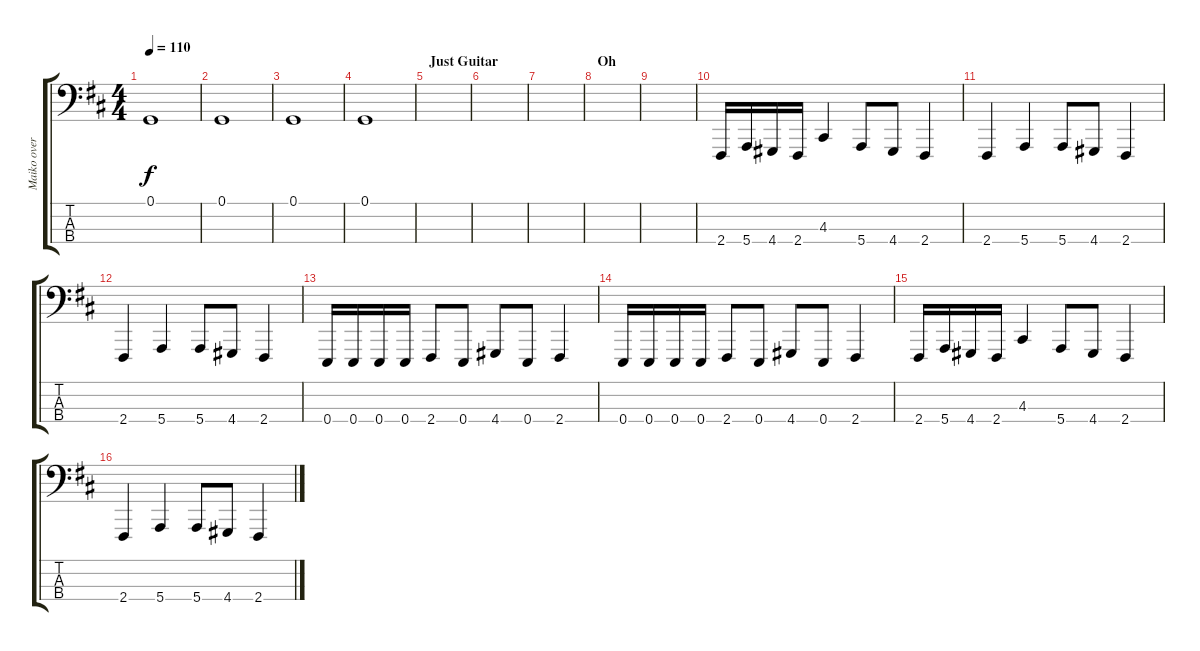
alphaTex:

\track ("Maiko overdub" "Maiko over") {instrument electricbassfinger}
\staff {score tabs}
\tuning (G1 D1 A0 E0) {hide}
\ts (4 4)
\tempo 110
\clef f4
\ks bminor
0.1.1{dy f} |
0.1.1 |
0.1.1 |
0.1.1 |
\section ("" "Just Guitar")
|
|
|
\section ("" "Oh")
|
|
2.4.16 5.4.16 4.4.16 2.4.16 4.3.4 5.4.8 4.4.8 2.4.4 |
2.4.4 5.4.4 5.4.8 4.4.8 2.4.4 |
2.4.4 5.4.4 5.4.8 4.4.8 2.4.4 |
0.4.16 0.4.16 0.4.16 0.4.16 2.4.8 0.4.8 4.4.8 0.4.8 2.4.4 |
0.4.16 0.4.16 0.4.16 0.4.16 2.4.8 0.4.8 4.4.8 0.4.8 2.4.4 |
2.4.16 5.4.16 4.4.16 2.4.16 4.3.4 5.4.8 4.4.8 2.4.4 |
2.4.4 5.4.4 5.4.8 4.4.8 2.4.4
